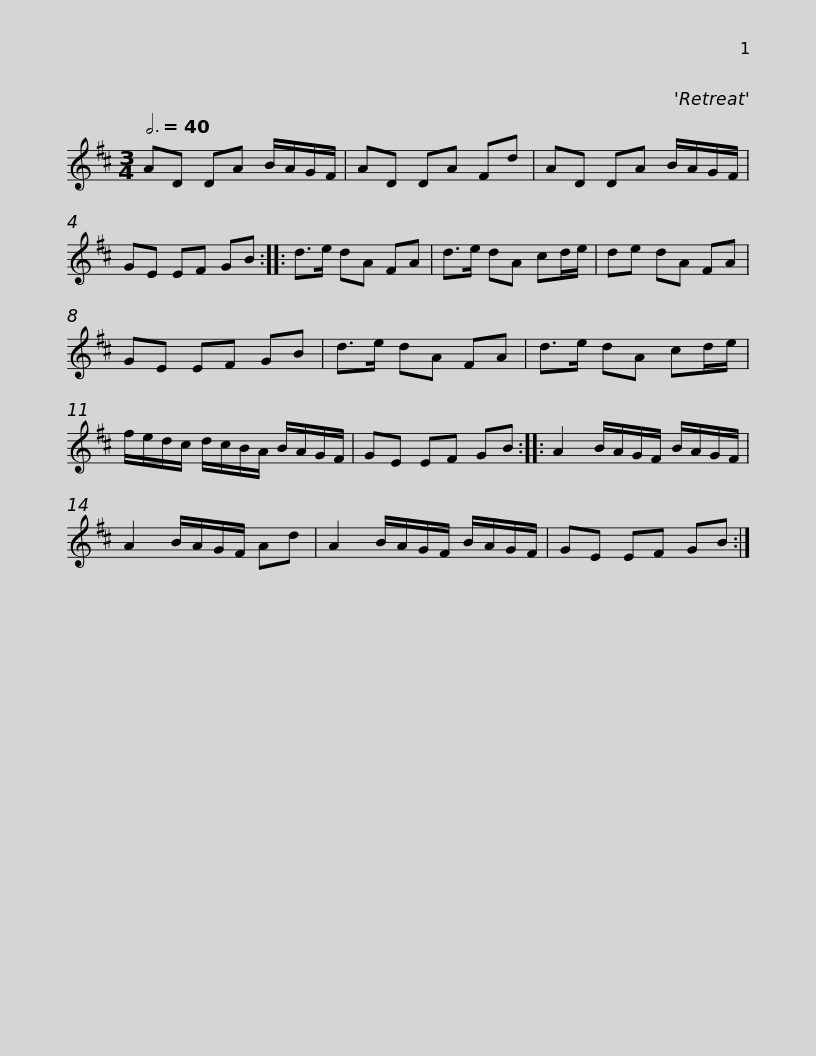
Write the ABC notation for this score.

X:1
L:1/8
Q:3/4=40
M:3/4
I:linebreak $
K:D
V:1 treble
V:1
 AD DA B/A/G/F/ | AD DA Fd | AD DA B/A/G/F/ | GE EF GB :: d>e dA FA | %5
 d>e dA cd/e/ |$ de dA FA | GE EF GB | d>e dA FA | d>e dA cd/e/ | %10
 f/e/d/c/ d/c/B/A/ B/A/G/F/ | GE EF GB ::$ A2 B/A/G/F/ B/A/G/F/ | A2 B/A/G/F/ Ad | A2 B/A/G/F/ B/A/G/F/ | %15
 GE EF GB :| %16
